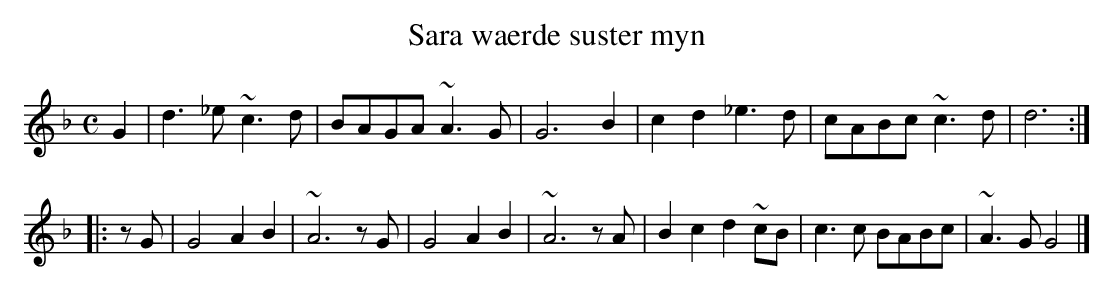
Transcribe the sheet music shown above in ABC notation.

X:1
T:Sara waerde suster myn
M:C
K:Gdor
G2|d3_e~c3d|BAGA~A3G|G6B2|c2d2_e3d|cABc~c3d|d6:|
|:zG|G4A2B2|~A6zG|G4A2B2|~A6zA|B2c2d2~cB|c3c BABc|~A3GG4|]
